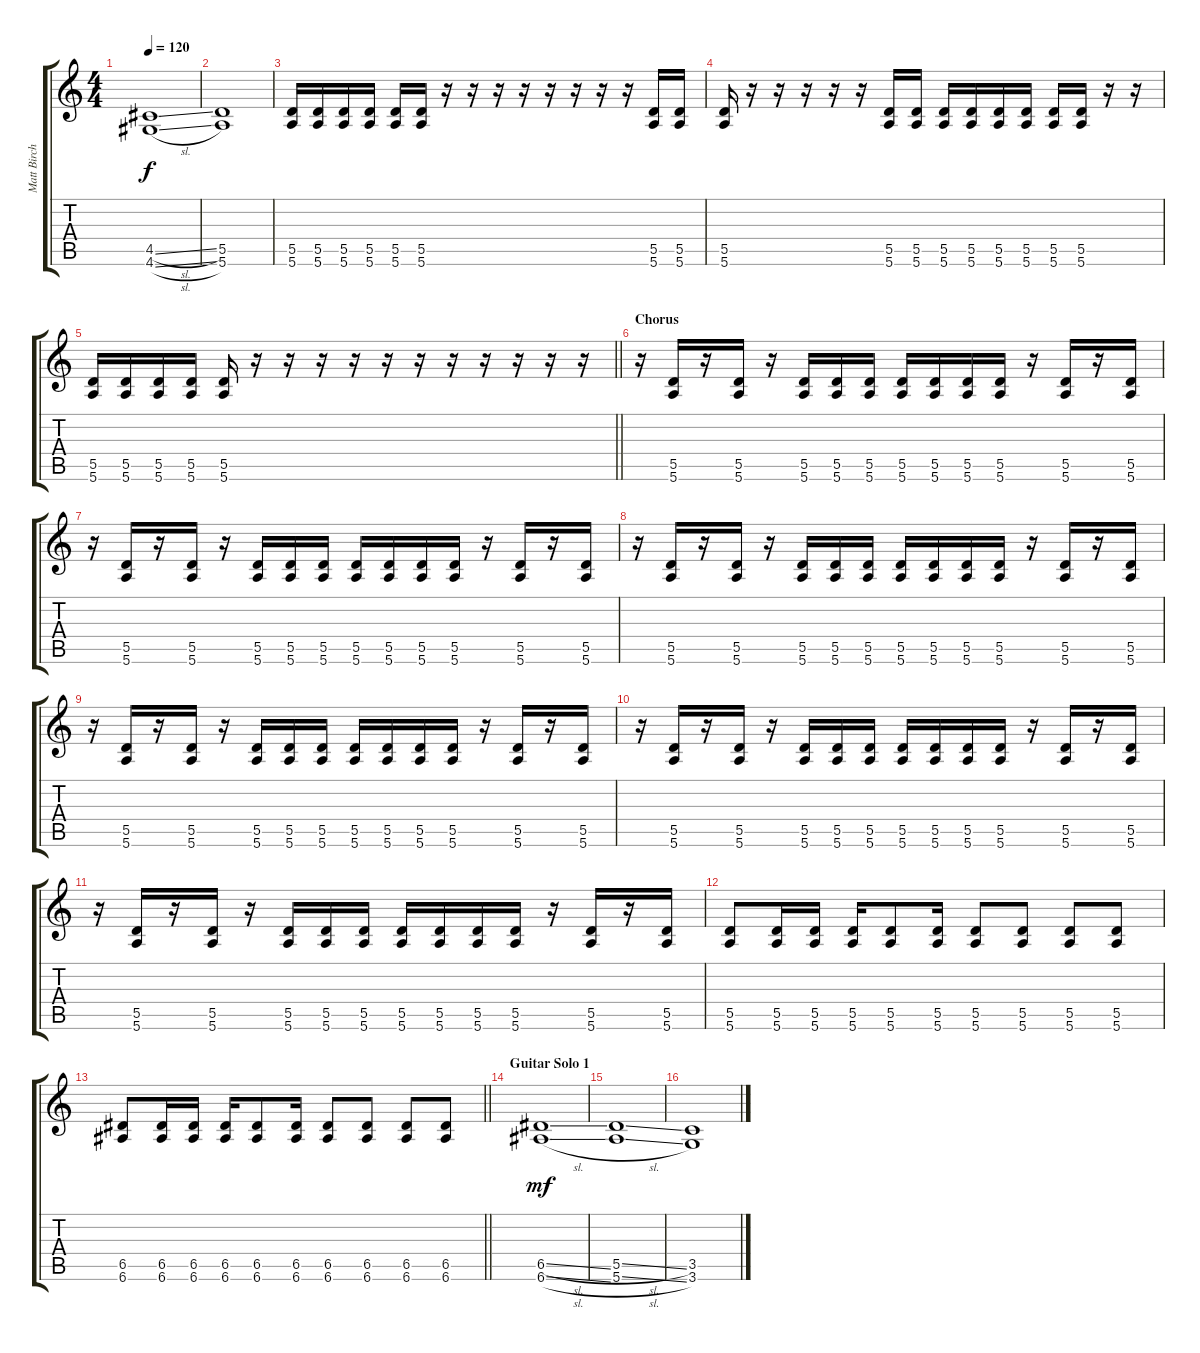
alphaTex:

\track ("Matt Birch" "Matt Birch") {instrument distortionguitar}
\staff {score tabs}
\tuning (E4 B3 G3 D3 A2 E2) {hide}
\ts (4 4)
\tempo 120
\clef g2
\ks c
(4.5{sl} 4.6{sl}).1{dy f} |
(5.5 5.6).1 |
(5.5 5.6).16 (5.5 5.6).16 (5.5 5.6).16 (5.5 5.6).16 (5.5 5.6).16 (5.5 5.6).16 r.16 r.16 r.16 r.16 r.16 r.16 r.16 r.16 (5.5 5.6).16 (5.5 5.6).16 |
(5.5 5.6).16 r.16 r.16 r.16 r.16 r.16 (5.5 5.6).16 (5.5 5.6).16 (5.5 5.6).16 (5.5 5.6).16 (5.5 5.6).16 (5.5 5.6).16 (5.5 5.6).16 (5.5 5.6).16 r.16 r.16 |
\barLineRight lightlight
(5.5 5.6).16 (5.5 5.6).16 (5.5 5.6).16 (5.5 5.6).16 (5.5 5.6).16 r.16 r.16 r.16 r.16 r.16 r.16 r.16 r.16 r.16 r.16 r.16 |
\section ("" "Chorus")
r.16 (5.5 5.6).16 r.16 (5.5 5.6).16 r.16 (5.5 5.6).16 (5.5 5.6).16 (5.5 5.6).16 (5.5 5.6).16 (5.5 5.6).16 (5.5 5.6).16 (5.5 5.6).16 r.16 (5.5 5.6).16 r.16 (5.5 5.6).16 |
r.16 (5.5 5.6).16 r.16 (5.5 5.6).16 r.16 (5.5 5.6).16 (5.5 5.6).16 (5.5 5.6).16 (5.5 5.6).16 (5.5 5.6).16 (5.5 5.6).16 (5.5 5.6).16 r.16 (5.5 5.6).16 r.16 (5.5 5.6).16 |
r.16 (5.5 5.6).16 r.16 (5.5 5.6).16 r.16 (5.5 5.6).16 (5.5 5.6).16 (5.5 5.6).16 (5.5 5.6).16 (5.5 5.6).16 (5.5 5.6).16 (5.5 5.6).16 r.16 (5.5 5.6).16 r.16 (5.5 5.6).16 |
r.16 (5.5 5.6).16 r.16 (5.5 5.6).16 r.16 (5.5 5.6).16 (5.5 5.6).16 (5.5 5.6).16 (5.5 5.6).16 (5.5 5.6).16 (5.5 5.6).16 (5.5 5.6).16 r.16 (5.5 5.6).16 r.16 (5.5 5.6).16 |
r.16 (5.5 5.6).16 r.16 (5.5 5.6).16 r.16 (5.5 5.6).16 (5.5 5.6).16 (5.5 5.6).16 (5.5 5.6).16 (5.5 5.6).16 (5.5 5.6).16 (5.5 5.6).16 r.16 (5.5 5.6).16 r.16 (5.5 5.6).16 |
r.16 (5.5 5.6).16 r.16 (5.5 5.6).16 r.16 (5.5 5.6).16 (5.5 5.6).16 (5.5 5.6).16 (5.5 5.6).16 (5.5 5.6).16 (5.5 5.6).16 (5.5 5.6).16 r.16 (5.5 5.6).16 r.16 (5.5 5.6).16 |
(5.5 5.6).8 (5.5 5.6).16 (5.5 5.6).16 (5.5 5.6).16 (5.5 5.6).8 (5.5 5.6).16 (5.5 5.6).8 (5.5 5.6).8 (5.5 5.6).8 (5.5 5.6).8 |
\barLineRight lightlight
(6.5 6.6).8 (6.5 6.6).16 (6.5 6.6).16 (6.5 6.6).16 (6.5 6.6).8 (6.5 6.6).16 (6.5 6.6).8 (6.5 6.6).8 (6.5 6.6).8 (6.5 6.6).8 |
\section ("" "Guitar Solo 1")
(6.5{sl} 6.6{sl}).1{dy mf} |
(5.5{sl} 5.6{sl}).1 |
(3.5{sl} 3.6{sl}).1
